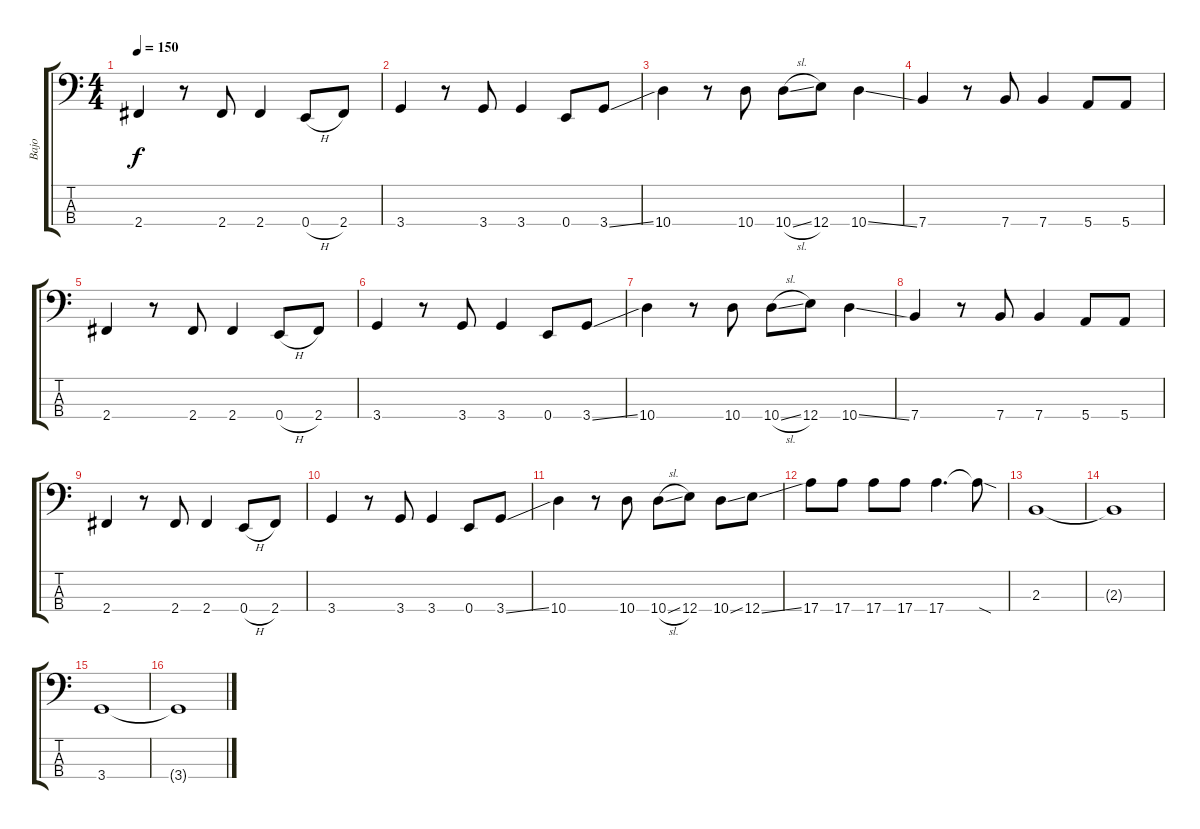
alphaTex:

\track ("Bajo" "Bajo") {instrument electricbassfinger}
\staff {score tabs}
\tuning (G2 D2 A1 E1) {hide}
\ts (4 4)
\tempo 150
\clef f4
\ks c
2.4.4{dy f} r.8 2.4.8 2.4.4 0.4{h}.8 2.4.8 |
3.4.4 r.8 3.4.8 3.4.4 0.4.8 3.4{ss}.8 |
10.4.4 r.8 10.4.8 10.4{sl}.8 12.4.8 10.4{ss}.4 |
7.4.4 r.8 7.4.8 7.4.4 5.4.8 5.4.8 |
2.4.4 r.8 2.4.8 2.4.4 0.4{h}.8 2.4.8 |
3.4.4 r.8 3.4.8 3.4.4 0.4.8 3.4{ss}.8 |
10.4.4 r.8 10.4.8 10.4{sl}.8 12.4.8 10.4{ss}.4 |
7.4.4 r.8 7.4.8 7.4.4 5.4.8 5.4.8 |
2.4.4 r.8 2.4.8 2.4.4 0.4{h}.8 2.4.8 |
3.4.4 r.8 3.4.8 3.4.4 0.4.8 3.4{ss}.8 |
10.4.4 r.8 10.4.8 10.4{sl}.8 12.4.8 10.4{ss}.8 12.4{ss}.8 |
17.4.8 17.4.8 17.4.8 17.4.8 17.4.4{d} 17.4{sod t}.8 |
2.3.1 |
2.3{t}.1 |
3.4.1 |
3.4{t}.1
